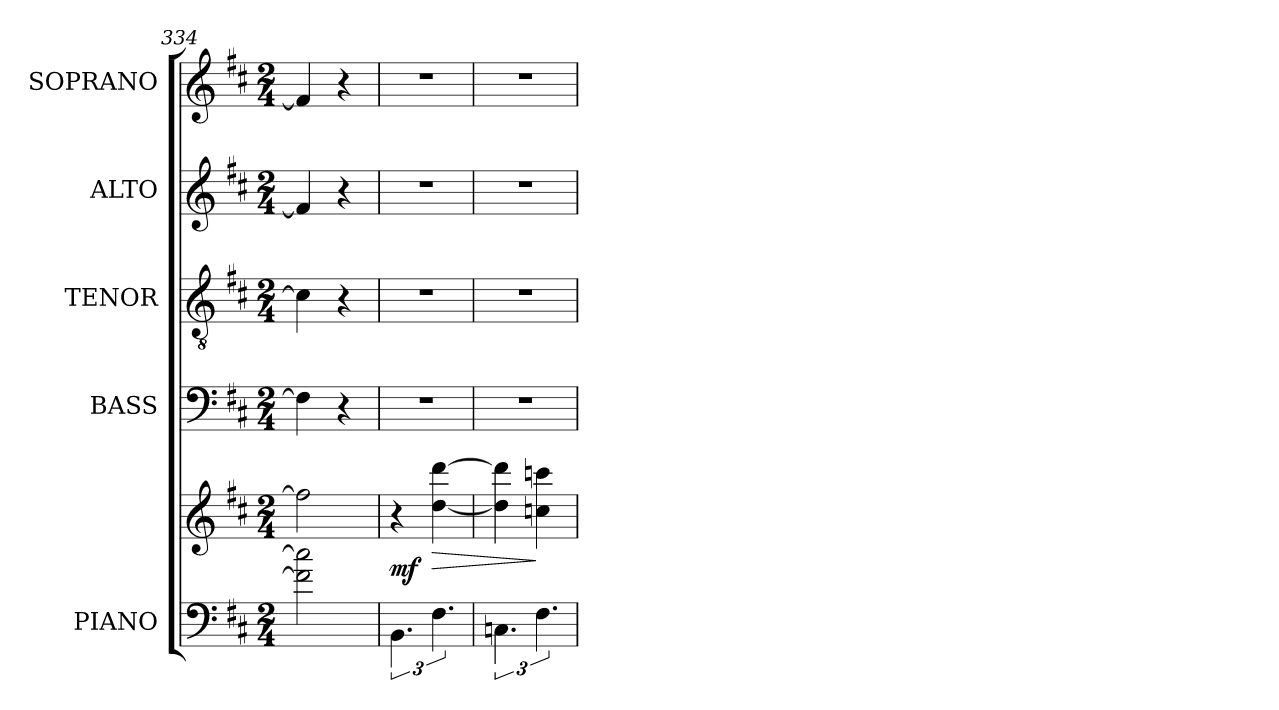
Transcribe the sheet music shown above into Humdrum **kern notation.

**kern	**kern	**dynam	**kern	**kern	**kern	**kern
*part5	*part5	*part5	*part4	*part3	*part2	*part1
*staff6	*staff5	*staff5/6	*staff4	*staff3	*staff2	*staff1
*I"PIANO	*	*	*I"BASS	*I"TENOR	*I"ALTO	*I"SOPRANO
*I'PNO.	*	*	*I'B.	*I'T.	*I'A.	*I'S.
*clefF4	*clefG2	*	*clefF4	*clefGv2	*clefG2	*clefG2
*	*	*	*	*ITrd7c12	*	*
*k[f#c#]	*k[f#c#]	*	*k[f#c#]	*k[f#c#]	*k[f#c#]	*k[f#c#]
*b:	*b:	*	*b:	*b:	*b:	*b:
*M2/4	*M2/4	*	*M2/4	*M2/4	*M2/4	*M2/4
=334	=334	=334	=334	=334	=334	=334
2f#i\] 2cc#i]	2ff#i\]	.	4F#i\]	4C#i\]	4f#i/]	4f#i/]
.	.	.	4r	4r	4r	4r
=335	=335	=335	=335	=335	=335	=335
!	!	!	!LO:N:vis=1	!LO:N:vis=1	!LO:N:vis=1	!LO:N:vis=1
6.BBi\	4r	mf	2r	2r	2r	2r
!	!	!LO:HP:b	!	!	!	!
6.F#i\	[4ddi\ [4dddi	>	.	.	.	.
=336	=336	=336	=336	=336	=336	=336
!	!	!	!LO:N:vis=1	!LO:N:vis=1	!LO:N:vis=1	!LO:N:vis=1
6.Cni\	4ddi\] 4dddi]	.	2r	2r	2r	2r
6.F#i\	4ccni\ 4cccni	]	.	.	.	.
=	=	=	=	=	=	=
*-	*-	*-	*-	*-	*-	*-
